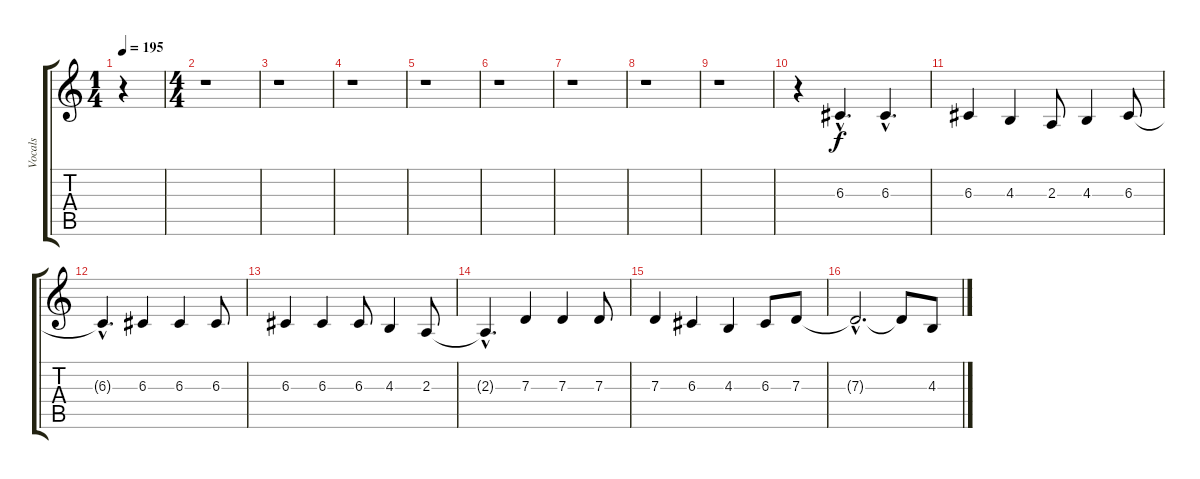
\track ("Vocals" "Vocals") {instrument trombone}
\staff {score tabs}
\tuning (E4 B3 G3 D3 A2 E2) {hide}
\ts (1 4)
\tempo 195
\clef g2
\ks c
r.4{dy f instrument trombone} |
\ts (4 4)
r.1 |
r.1 |
r.1 |
r.1 |
r.1 |
r.1 |
r.1 |
r.1 |
r.4 6.3{hac}.4{d} 6.3{hac}.4{d} |
6.3.4 4.3.4 2.3.8 4.3.4 6.3.8 |
6.3{hac t}.4{d} 6.3.4 6.3.4 6.3.8 |
6.3.4 6.3.4 6.3.8 4.3.4 2.3.8 |
2.3{hac t}.4{d} 7.3.4 7.3.4 7.3.8 |
7.3.4 6.3.4 4.3.4 6.3.8 7.3.8 |
7.3{hac t}.2{d} 7.3{t}.8 4.3.8
